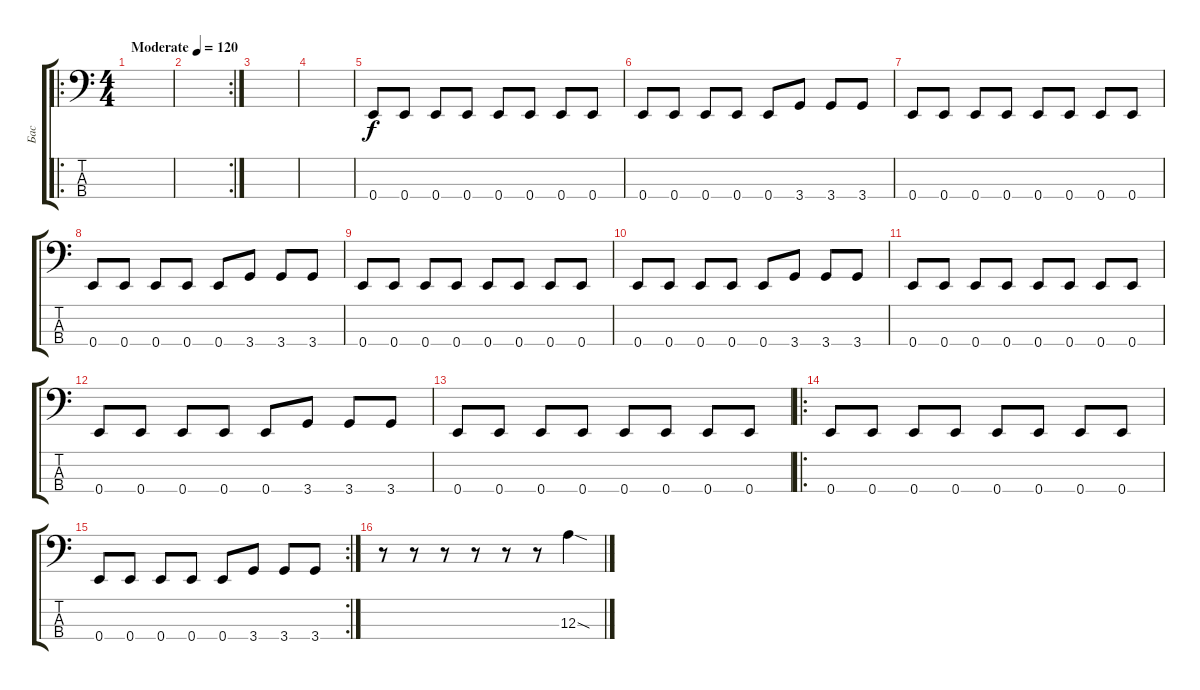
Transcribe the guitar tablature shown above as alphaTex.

\track ("Бас" "Бас") {instrument electricbasspick}
\staff {score tabs}
\tuning (G2 D2 A1 E1) {hide}
\ro
\ts (4 4)
\tempo (120 "Moderate")
\clef f4
\ks c
|
\rc 2
|
|
|
0.4.8 0.4.8 0.4.8 0.4.8 0.4.8 0.4.8 0.4.8 0.4.8 |
0.4.8 0.4.8 0.4.8 0.4.8 0.4.8 3.4.8 3.4.8 3.4.8 |
0.4.8 0.4.8 0.4.8 0.4.8 0.4.8 0.4.8 0.4.8 0.4.8 |
0.4.8 0.4.8 0.4.8 0.4.8 0.4.8 3.4.8 3.4.8 3.4.8 |
0.4.8 0.4.8 0.4.8 0.4.8 0.4.8 0.4.8 0.4.8 0.4.8 |
0.4.8 0.4.8 0.4.8 0.4.8 0.4.8 3.4.8 3.4.8 3.4.8 |
0.4.8 0.4.8 0.4.8 0.4.8 0.4.8 0.4.8 0.4.8 0.4.8 |
0.4.8 0.4.8 0.4.8 0.4.8 0.4.8 3.4.8 3.4.8 3.4.8 |
0.4.8 0.4.8 0.4.8 0.4.8 0.4.8 0.4.8 0.4.8 0.4.8 |
\ro
0.4.8 0.4.8 0.4.8 0.4.8 0.4.8 0.4.8 0.4.8 0.4.8 |
\rc 2
0.4.8 0.4.8 0.4.8 0.4.8 0.4.8 3.4.8 3.4.8 3.4.8 |
r.8 r.8 r.8 r.8 r.8 r.8 12.3{sod}.4
